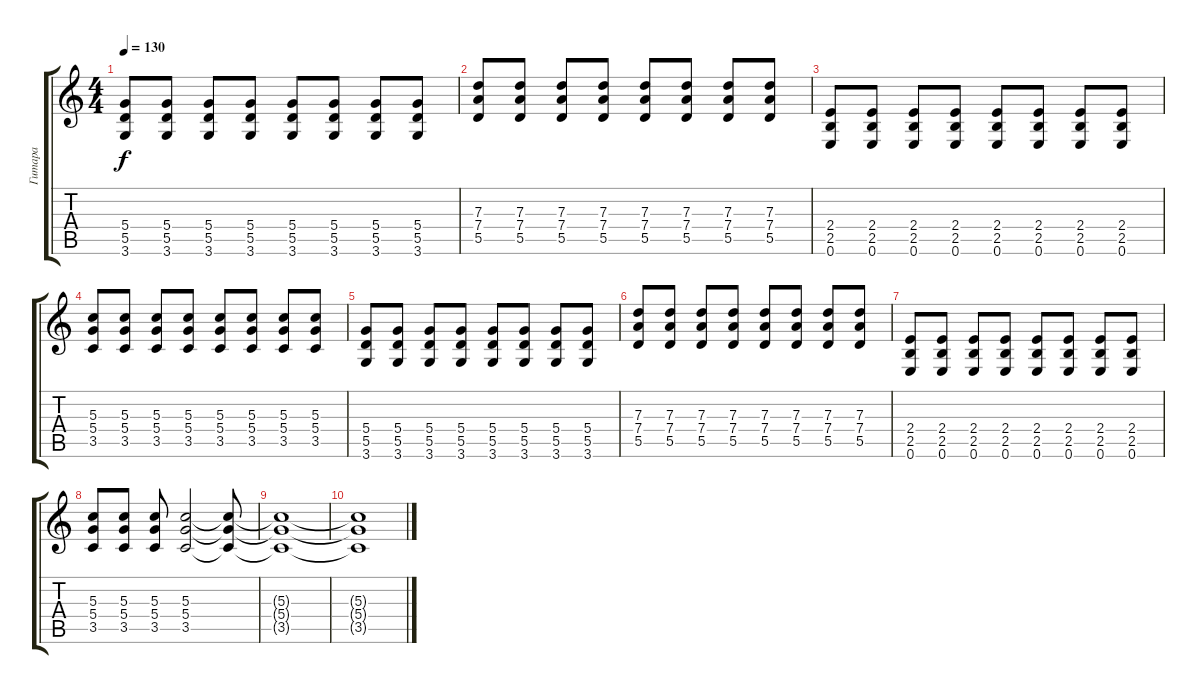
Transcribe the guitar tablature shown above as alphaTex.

\track ("Гитара" "Гитара") {instrument distortionguitar}
\staff {score tabs}
\tuning (E4 B3 G3 D3 A2 E2) {hide}
\ts (4 4)
\tempo 130
\clef g2
\ks c
(5.4 5.5 3.6).8{dy f} (5.4 5.5 3.6).8 (5.4 5.5 3.6).8 (5.4 5.5 3.6).8 (5.4 5.5 3.6).8 (5.4 5.5 3.6).8 (5.4 5.5 3.6).8 (5.4 5.5 3.6).8 |
(7.3 7.4 5.5).8 (7.3 7.4 5.5).8 (7.3 7.4 5.5).8 (7.3 7.4 5.5).8 (7.3 7.4 5.5).8 (7.3 7.4 5.5).8 (7.3 7.4 5.5).8 (7.3 7.4 5.5).8 |
(2.4 2.5 0.6).8 (2.4 2.5 0.6).8 (2.4 2.5 0.6).8 (2.4 2.5 0.6).8 (2.4 2.5 0.6).8 (2.4 2.5 0.6).8 (2.4 2.5 0.6).8 (2.4 2.5 0.6).8 |
(5.3 5.4 3.5).8 (5.3 5.4 3.5).8 (5.3 5.4 3.5).8 (5.3 5.4 3.5).8 (5.3 5.4 3.5).8 (5.3 5.4 3.5).8 (5.3 5.4 3.5).8 (5.3 5.4 3.5).8 |
(5.4 5.5 3.6).8 (5.4 5.5 3.6).8 (5.4 5.5 3.6).8 (5.4 5.5 3.6).8 (5.4 5.5 3.6).8 (5.4 5.5 3.6).8 (5.4 5.5 3.6).8 (5.4 5.5 3.6).8 |
(7.3 7.4 5.5).8 (7.3 7.4 5.5).8 (7.3 7.4 5.5).8 (7.3 7.4 5.5).8 (7.3 7.4 5.5).8 (7.3 7.4 5.5).8 (7.3 7.4 5.5).8 (7.3 7.4 5.5).8 |
(2.4 2.5 0.6).8 (2.4 2.5 0.6).8 (2.4 2.5 0.6).8 (2.4 2.5 0.6).8 (2.4 2.5 0.6).8 (2.4 2.5 0.6).8 (2.4 2.5 0.6).8 (2.4 2.5 0.6).8 |
(5.3 5.4 3.5).8 (5.3 5.4 3.5).8 (5.3 5.4 3.5).8 (5.3 5.4 3.5).2 (5.3{t} 5.4{t} 3.5{t}).8 |
(5.3{t} 5.4{t} 3.5{t}).1 |
(5.3{t} 5.4{t} 3.5{t}).1
